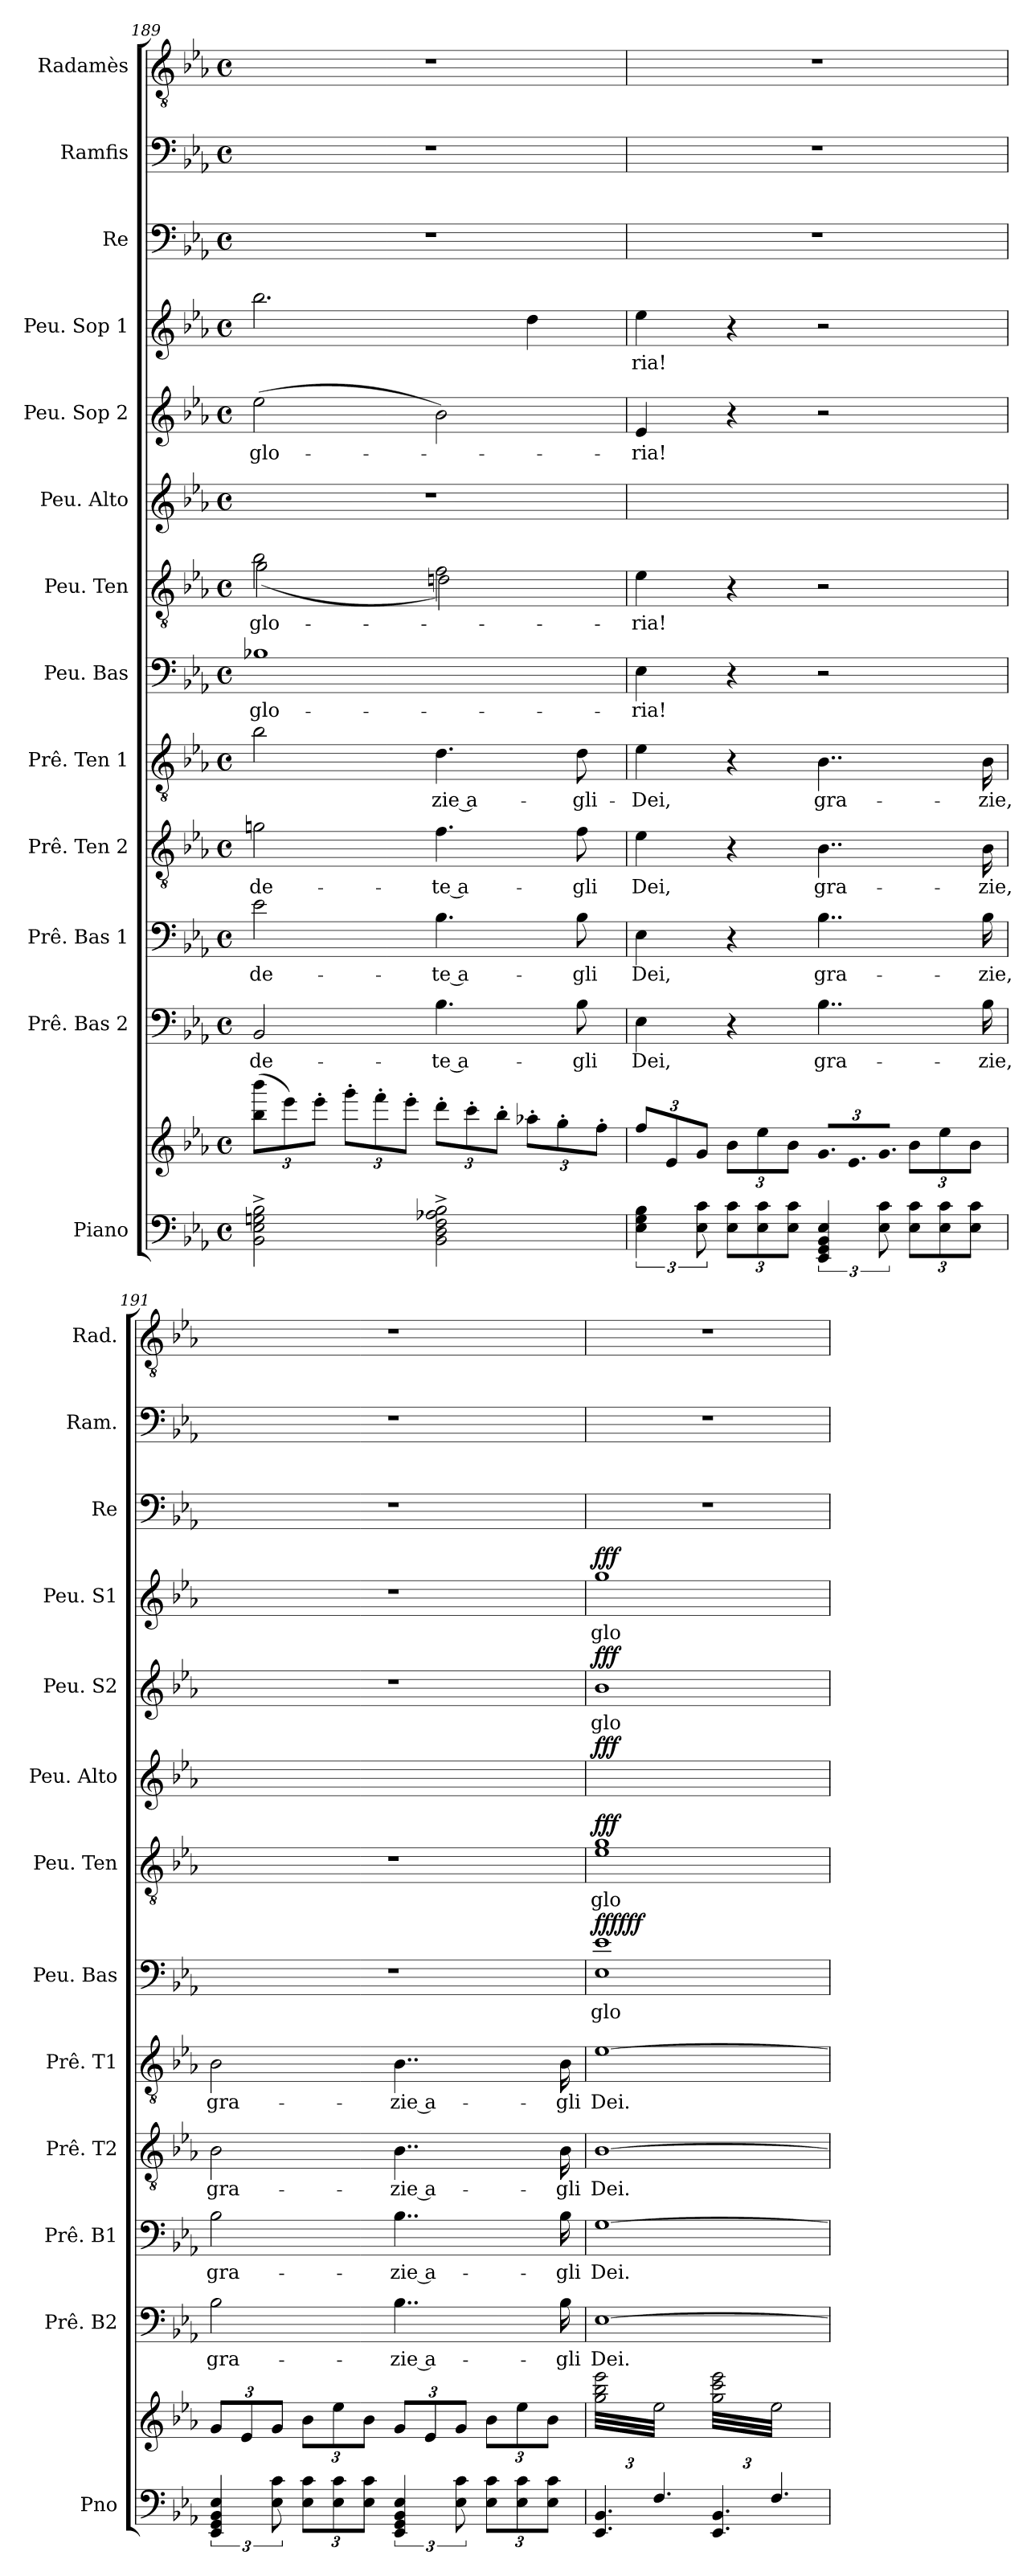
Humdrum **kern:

**kern	**kern	**kern	**text	**kern	**text	**kern	**text	**kern	**text	**kern	**text	**dynam	**kern	**text	**dynam	**kern	**dynam	**kern	**text	**dynam	**kern	**text	**dynam	**kern	**kern	**kern
*part13	*part13	*part12	*part12	*part11	*part11	*part10	*part10	*part9	*part9	*part8	*part8	*part8	*part7	*part7	*part7	*part6	*part6	*part5	*part5	*part5	*part4	*part4	*part4	*part3	*part2	*part1
*staff14	*staff13	*staff12	*staff12	*staff11	*staff11	*staff10	*staff10	*staff9	*staff9	*staff8	*staff8	*staff8	*staff7	*staff7	*staff7	*staff6	*staff6	*staff5	*staff5	*staff5	*staff4	*staff4	*staff4	*staff3	*staff2	*staff1
*I"Piano	*	*I"Prê. Bas 2	*	*I"Prê. Bas 1	*	*I"Prê. Ten 2	*	*I"Prê. Ten 1	*	*I"Peu. Bas	*	*	*I"Peu. Ten	*	*	*I"Peu. Alto	*	*I"Peu. Sop 2	*	*	*I"Peu. Sop 1	*	*	*I"Re	*I"Ramfis	*I"Radamès
*I'Pno	*	*I'Prê. B2	*	*I'Prê. B1	*	*I'Prê. T2	*	*I'Prê. T1	*	*I'Peu. Bas	*	*	*I'Peu. Ten	*	*	*I'Peu. Alto	*	*I'Peu. S2	*	*	*I'Peu. S1	*	*	*I'Re	*I'Ram.	*I'Rad.
*clefF4	*clefG2	*clefF4	*	*clefF4	*	*clefGv2	*	*clefGv2	*	*clefF4	*	*	*clefGv2	*	*	*clefG2	*	*clefG2	*	*	*clefG2	*	*	*clefF4	*clefF4	*clefGv2
*k[b-e-a-]	*k[b-e-a-]	*k[b-e-a-]	*	*k[b-e-a-]	*	*k[b-e-a-]	*	*k[b-e-a-]	*	*k[b-e-a-]	*	*	*k[b-e-a-]	*	*	*k[b-e-a-]	*	*k[b-e-a-]	*	*	*k[b-e-a-]	*	*	*k[b-e-a-]	*k[b-e-a-]	*k[b-e-a-]
*M4/4	*M4/4	*M4/4	*	*M4/4	*	*M4/4	*	*M4/4	*	*M4/4	*	*	*M4/4	*	*	*M4/4	*	*M4/4	*	*	*M4/4	*	*	*M4/4	*M4/4	*M4/4
*met(c)	*met(c)	*met(c)	*	*met(c)	*	*met(c)	*	*met(c)	*	*met(c)	*	*	*met(c)	*	*	*met(c)	*	*met(c)	*	*	*met(c)	*	*	*met(c)	*met(c)	*met(c)
*	*Xbrackettup	*	*	*	*	*	*	*	*	*	*	*	*	*	*	*	*	*	*	*	*	*	*	*	*	*
=189	=189	=189	=189	=189	=189	=189	=189	=189	=189	=189	=189	=189	=189	=189	=189	=189	=189	=189	=189	=189	=189	=189	=189	=189	=189	=189
!	!	!	!LO:LY:b:color=#0055FF	!	!LO:LY:b:color=#0055FF	!	!LO:LY:b:color=#0055FF	!	!	!	!LO:LY:b:color=#0055FF	!	!	!LO:LY:b:color=#0055FF	!	!	!	!	!LO:LY:b:color=#AA0000	!	!	!	!	!	!	!
*	*	*	*	*	*	*	*	*	*	*	*	*	*^	*	*	*	*	*	*	*	*	*	*	*	*	*
2BB-\^ 2E-\^ 2Gn\^ 2B-\^	(>12bb-\ 12bbb-\L	2BB-/	-de-	2e-\	-de-	2gn\	-de-	2b-\	.	1B-X	glo-	.	2b-\	(>2g\	glo-	.	1r	.	(>2ee-\	glo-	.	2.bb-\	.	.	1r	1r	1r
.	12eee-\)	.	.	.	.	.	.	.	.	.	.	.	.	.	.	.	.	.	.	.	.	.	.	.	.	.	.
.	12eee-'\J	.	.	.	.	.	.	.	.	.	.	.	.	.	.	.	.	.	.	.	.	.	.	.	.	.	.
.	12ggg'\L	.	.	.	.	.	.	.	.	.	.	.	.	.	.	.	.	.	.	.	.	.	.	.	.	.	.
.	12fff'\	.	.	.	.	.	.	.	.	.	.	.	.	.	.	.	.	.	.	.	.	.	.	.	.	.	.
.	12eee-'\J	.	.	.	.	.	.	.	.	.	.	.	.	.	.	.	.	.	.	.	.	.	.	.	.	.	.
!	!	!	!LO:LY:b:color=#0055FF	!	!LO:LY:b:color=#0055FF	!	!LO:LY:b:color=#0055FF	!	!LO:LY:b:color=#0055FF	!	!	!	!	!	!	!	!	!	!	!	!	!	!	!	!	!	!
2BB-\^ 2D\^ 2F\^ 2A-X\^ 2B-\^	12ddd'\L	4.B-\	te a-	4.B-\	te a-	4.f\	te a-	4.d\	-zie a-	.	.	.	2f\	2dn\)	.	.	.	.	2b-\)	.	.	.	.	.	.	.	.
.	12ccc'\	.	.	.	.	.	.	.	.	.	.	.	.	.	.	.	.	.	.	.	.	.	.	.	.	.	.
.	12bb-'\J	.	.	.	.	.	.	.	.	.	.	.	.	.	.	.	.	.	.	.	.	.	.	.	.	.	.
.	12aa-X'\L	.	.	.	.	.	.	.	.	.	.	.	.	.	.	.	.	.	.	.	.	4dd\	.	.	.	.	.
.	12gg'\	.	.	.	.	.	.	.	.	.	.	.	.	.	.	.	.	.	.	.	.	.	.	.	.	.	.
!	!	!	!LO:LY:b:color=#0055FF	!	!LO:LY:b:color=#0055FF	!	!LO:LY:b:color=#0055FF	!	!LO:LY:b:color=#0055FF	!	!	!	!	!	!	!	!	!	!	!	!	!	!	!	!	!	!
.	.	8B-\	-gli	8B-\	-gli	8f\	-gli	8d\	-gli-	.	.	.	.	.	.	.	.	.	.	.	.	.	.	.	.	.	.
.	12ff'\J	.	.	.	.	.	.	.	.	.	.	.	.	.	.	.	.	.	.	.	.	.	.	.	.	.	.
*	*	*	*	*	*	*	*	*	*	*	*	*	*v	*v	*	*	*	*	*	*	*	*	*	*	*	*	*
!!LO:PB:g=z
=190	=190	=190	=190	=190	=190	=190	=190	=190	=190	=190	=190	=190	=190	=190	=190	=190	=190	=190	=190	=190	=190	=190	=190	=190	=190	=190
!	!	!	!LO:LY:b:color=#0055FF	!	!LO:LY:b:color=#0055FF	!	!LO:LY:b:color=#0055FF	!	!LO:LY:b:color=#0055FF	!	!LO:LY:b:color=#0055FF	!	!	!LO:LY:b:color=#0055FF	!	!	!	!	!LO:LY:b:color=#AA0000	!	!	!LO:LY:b:color=#0055FF	!	!	!	!
6E-\ 6G\ 6B-\	12ff/L	4E-\	Dei,	4E-\	Dei,	4e-\	Dei,	4e-\	-Dei,	4E-\	-ria!	.	4e-\	-ria!	.	1ryy	.	4e-/	-ria!	.	4ee-\	-ria!	.	1r	1r	1r
.	12e-/	.	.	.	.	.	.	.	.	.	.	.	.	.	.	.	.	.	.	.	.	.	.	.	.	.
12E-\ 12c\	12g/J	.	.	.	.	.	.	.	.	.	.	.	.	.	.	.	.	.	.	.	.	.	.	.	.	.
*Xbrackettup	*	*	*	*	*	*	*	*	*	*	*	*	*	*	*	*	*	*	*	*	*	*	*	*	*	*
12E-\ 12c\L	12b-\L	4r	.	4r	.	4r	.	4r	.	4r	.	.	4r	.	.	.	.	4r	.	.	4r	.	.	.	.	.
12E-\ 12c\	12ee-\	.	.	.	.	.	.	.	.	.	.	.	.	.	.	.	.	.	.	.	.	.	.	.	.	.
12E-\ 12c\J	12b-\J	.	.	.	.	.	.	.	.	.	.	.	.	.	.	.	.	.	.	.	.	.	.	.	.	.
*brackettup	*	*	*	*	*	*	*	*	*	*	*	*	*	*	*	*	*	*	*	*	*	*	*	*	*	*
!	!LO:N:vis=8.	!	!LO:LY:b:color=#0055FF	!	!LO:LY:b:color=#0055FF	!	!LO:LY:b:color=#0055FF	!	!LO:LY:b:color=#0055FF	!	!	!	!	!	!	!	!	!	!	!	!	!	!	!	!	!
6EE-/ 6GG/ 6BB-/ 6E-/	12g/L	4..B-\	gra-	4..B-\	gra-	4..B-\	gra-	4..B-\	gra-	2r	.	.	2r	.	.	.	.	2r	.	.	2r	.	.	.	.	.
!	!LO:N:vis=8.	!	!	!	!	!	!	!	!	!	!	!	!	!	!	!	!	!	!	!	!	!	!	!	!	!
.	12e-/	.	.	.	.	.	.	.	.	.	.	.	.	.	.	.	.	.	.	.	.	.	.	.	.	.
!	!LO:N:vis=8.	!	!	!	!	!	!	!	!	!	!	!	!	!	!	!	!	!	!	!	!	!	!	!	!	!
12E-\ 12c\	12g/J	.	.	.	.	.	.	.	.	.	.	.	.	.	.	.	.	.	.	.	.	.	.	.	.	.
*Xbrackettup	*	*	*	*	*	*	*	*	*	*	*	*	*	*	*	*	*	*	*	*	*	*	*	*	*	*
12E-\ 12c\L	12b-\L	.	.	.	.	.	.	.	.	.	.	.	.	.	.	.	.	.	.	.	.	.	.	.	.	.
12E-\ 12c\	12ee-\	.	.	.	.	.	.	.	.	.	.	.	.	.	.	.	.	.	.	.	.	.	.	.	.	.
12E-\ 12c\J	12b-\J	.	.	.	.	.	.	.	.	.	.	.	.	.	.	.	.	.	.	.	.	.	.	.	.	.
!	!	!	!LO:LY:b:color=#0055FF	!	!LO:LY:b:color=#0055FF	!	!LO:LY:b:color=#0055FF	!	!LO:LY:b:color=#0055FF	!	!	!	!	!	!	!	!	!	!	!	!	!	!	!	!	!
.	.	16B-\	-zie,	16B-\	-zie,	16B-\	-zie,	16B-\	-zie,	.	.	.	.	.	.	.	.	.	.	.	.	.	.	.	.	.
=191	=191	=191	=191	=191	=191	=191	=191	=191	=191	=191	=191	=191	=191	=191	=191	=191	=191	=191	=191	=191	=191	=191	=191	=191	=191	=191
*brackettup	*	*	*	*	*	*	*	*	*	*	*	*	*	*	*	*	*	*	*	*	*	*	*	*	*	*
!	!	!	!LO:LY:b:color=#0055FF	!	!LO:LY:b:color=#0055FF	!	!LO:LY:b:color=#0055FF	!	!LO:LY:b:color=#0055FF	!	!	!	!	!	!	!	!	!	!	!	!	!	!	!	!	!
6EE-/ 6GG/ 6BB-/ 6E-/	12g/L	2B-\	gra-	2B-\	gra-	2B-\	gra-	2B-\	gra-	1r	.	.	1r	.	.	1ryy	.	1r	.	.	1r	.	.	1r	1r	1r
.	12e-/	.	.	.	.	.	.	.	.	.	.	.	.	.	.	.	.	.	.	.	.	.	.	.	.	.
12E-\ 12c\	12g/J	.	.	.	.	.	.	.	.	.	.	.	.	.	.	.	.	.	.	.	.	.	.	.	.	.
*Xbrackettup	*	*	*	*	*	*	*	*	*	*	*	*	*	*	*	*	*	*	*	*	*	*	*	*	*	*
12E-\ 12c\L	12b-\L	.	.	.	.	.	.	.	.	.	.	.	.	.	.	.	.	.	.	.	.	.	.	.	.	.
12E-\ 12c\	12ee-\	.	.	.	.	.	.	.	.	.	.	.	.	.	.	.	.	.	.	.	.	.	.	.	.	.
12E-\ 12c\J	12b-\J	.	.	.	.	.	.	.	.	.	.	.	.	.	.	.	.	.	.	.	.	.	.	.	.	.
*brackettup	*	*	*	*	*	*	*	*	*	*	*	*	*	*	*	*	*	*	*	*	*	*	*	*	*	*
!	!	!	!LO:LY:b:color=#0055FF	!	!LO:LY:b:color=#0055FF	!	!LO:LY:b:color=#0055FF	!	!LO:LY:b:color=#0055FF	!	!	!	!	!	!	!	!	!	!	!	!	!	!	!	!	!
6EE-/ 6GG/ 6BB-/ 6E-/	12g/L	4..B-\	zie a-	4..B-\	zie a-	4..B-\	zie a-	4..B-\	zie a-	.	.	.	.	.	.	.	.	.	.	.	.	.	.	.	.	.
.	12e-/	.	.	.	.	.	.	.	.	.	.	.	.	.	.	.	.	.	.	.	.	.	.	.	.	.
12E-\ 12c\	12g/J	.	.	.	.	.	.	.	.	.	.	.	.	.	.	.	.	.	.	.	.	.	.	.	.	.
*Xbrackettup	*	*	*	*	*	*	*	*	*	*	*	*	*	*	*	*	*	*	*	*	*	*	*	*	*	*
12E-\ 12c\L	12b-\L	.	.	.	.	.	.	.	.	.	.	.	.	.	.	.	.	.	.	.	.	.	.	.	.	.
12E-\ 12c\	12ee-\	.	.	.	.	.	.	.	.	.	.	.	.	.	.	.	.	.	.	.	.	.	.	.	.	.
12E-\ 12c\J	12b-\J	.	.	.	.	.	.	.	.	.	.	.	.	.	.	.	.	.	.	.	.	.	.	.	.	.
!	!	!	!LO:LY:b:color=#0055FF	!	!LO:LY:b:color=#0055FF	!	!LO:LY:b:color=#0055FF	!	!LO:LY:b:color=#0055FF	!	!	!	!	!	!	!	!	!	!	!	!	!	!	!	!	!
.	.	16B-\	-gli	16B-\	-gli	16B-\	-gli	16B-\	-gli	.	.	.	.	.	.	.	.	.	.	.	.	.	.	.	.	.
=192	=192	=192	=192	=192	=192	=192	=192	=192	=192	=192	=192	=192	=192	=192	=192	=192	=192	=192	=192	=192	=192	=192	=192	=192	=192	=192
!	!	!	!LO:LY:b:color=#0055FF	!	!LO:LY:b:color=#0055FF	!	!LO:LY:b:color=#0055FF	!	!LO:LY:b:color=#0055FF	!	!LO:LY:b:color=#0055FF	!	!	!LO:LY:b:color=#0055FF	!	!	!	!	!	!	!	!	!	!	!	!
*	*	*	*	*	*	*	*	*	*	*^	*	*	*^	*	*	*	*	*	*	*	*	*	*	*	*	*
!	!	!	!	!	!	!	!	!	!	!	!	!	!LO:DY:a	!	!	!LO:LY:b:color=#0055FF	!	!	!	!	!LO:LY:b:color=#AA0000	!	!	!LO:LY:b:color=#0055FF	!	!	!	!
!	!	!	!	!	!	!	!	!	!	!	!	!	!LO:DY:n=1:a	!	!	!	!LO:DY:a	!	!LO:DY:a	!	!	!LO:DY:a	!	!	!LO:DY:a	!	!	!
*	*tremolo	*	*	*	*	*	*	*	*	*	*	*	*	*	*	*	*	*	*	*	*	*	*	*	*	*	*	*
6.EE-/ 6.BB-/	(>32gg\ 32bb-\ 32eee-\LLL	[1E-	Dei.	[1G	Dei.	[1B-	Dei.	[1e-	Dei.	1e-	1E-	glo-	fff fff	1g	1e-	glo-	fff	1ryy	fff	1b-	glo-	fff	1gg	glo-	fff	1r	1r	1r
.	32ee-\	.	.	.	.	.	.	.	.	.	.	.	.	.	.	.	.	.	.	.	.	.	.	.	.	.	.	.
.	32gg\ 32bb-\ 32eee-\	.	.	.	.	.	.	.	.	.	.	.	.	.	.	.	.	.	.	.	.	.	.	.	.	.	.	.
.	32ee-\	.	.	.	.	.	.	.	.	.	.	.	.	.	.	.	.	.	.	.	.	.	.	.	.	.	.	.
.	32gg\ 32bb-\ 32eee-\	.	.	.	.	.	.	.	.	.	.	.	.	.	.	.	.	.	.	.	.	.	.	.	.	.	.	.
.	32ee-\	.	.	.	.	.	.	.	.	.	.	.	.	.	.	.	.	.	.	.	.	.	.	.	.	.	.	.
.	32gg\ 32bb-\ 32eee-\	.	.	.	.	.	.	.	.	.	.	.	.	.	.	.	.	.	.	.	.	.	.	.	.	.	.	.
.	32ee-\	.	.	.	.	.	.	.	.	.	.	.	.	.	.	.	.	.	.	.	.	.	.	.	.	.	.	.
6.F/	32gg\ 32bb-\ 32eee-\	.	.	.	.	.	.	.	.	.	.	.	.	.	.	.	.	.	.	.	.	.	.	.	.	.	.	.
.	32ee-\	.	.	.	.	.	.	.	.	.	.	.	.	.	.	.	.	.	.	.	.	.	.	.	.	.	.	.
.	32gg\ 32bb-\ 32eee-\	.	.	.	.	.	.	.	.	.	.	.	.	.	.	.	.	.	.	.	.	.	.	.	.	.	.	.
.	32ee-\	.	.	.	.	.	.	.	.	.	.	.	.	.	.	.	.	.	.	.	.	.	.	.	.	.	.	.
.	32gg\ 32bb-\ 32eee-\	.	.	.	.	.	.	.	.	.	.	.	.	.	.	.	.	.	.	.	.	.	.	.	.	.	.	.
.	32ee-\	.	.	.	.	.	.	.	.	.	.	.	.	.	.	.	.	.	.	.	.	.	.	.	.	.	.	.
.	32gg\ 32bb-\ 32eee-\	.	.	.	.	.	.	.	.	.	.	.	.	.	.	.	.	.	.	.	.	.	.	.	.	.	.	.
.	32ee-\JJJ	.	.	.	.	.	.	.	.	.	.	.	.	.	.	.	.	.	.	.	.	.	.	.	.	.	.	.
6.EE-/ 6.BB-/	32gg\ 32ccc\ 32eee-\LLL	.	.	.	.	.	.	.	.	.	.	.	.	.	.	.	.	.	.	.	.	.	.	.	.	.	.	.
.	32ee-\)	.	.	.	.	.	.	.	.	.	.	.	.	.	.	.	.	.	.	.	.	.	.	.	.	.	.	.
.	32gg\ 32ccc\ 32eee-\	.	.	.	.	.	.	.	.	.	.	.	.	.	.	.	.	.	.	.	.	.	.	.	.	.	.	.
.	32ee-\)	.	.	.	.	.	.	.	.	.	.	.	.	.	.	.	.	.	.	.	.	.	.	.	.	.	.	.
.	32gg\ 32ccc\ 32eee-\	.	.	.	.	.	.	.	.	.	.	.	.	.	.	.	.	.	.	.	.	.	.	.	.	.	.	.
.	32ee-\)	.	.	.	.	.	.	.	.	.	.	.	.	.	.	.	.	.	.	.	.	.	.	.	.	.	.	.
.	32gg\ 32ccc\ 32eee-\	.	.	.	.	.	.	.	.	.	.	.	.	.	.	.	.	.	.	.	.	.	.	.	.	.	.	.
.	32ee-\)	.	.	.	.	.	.	.	.	.	.	.	.	.	.	.	.	.	.	.	.	.	.	.	.	.	.	.
6.F/	32gg\ 32ccc\ 32eee-\	.	.	.	.	.	.	.	.	.	.	.	.	.	.	.	.	.	.	.	.	.	.	.	.	.	.	.
.	32ee-\)	.	.	.	.	.	.	.	.	.	.	.	.	.	.	.	.	.	.	.	.	.	.	.	.	.	.	.
.	32gg\ 32ccc\ 32eee-\	.	.	.	.	.	.	.	.	.	.	.	.	.	.	.	.	.	.	.	.	.	.	.	.	.	.	.
.	32ee-\)	.	.	.	.	.	.	.	.	.	.	.	.	.	.	.	.	.	.	.	.	.	.	.	.	.	.	.
.	32gg\ 32ccc\ 32eee-\	.	.	.	.	.	.	.	.	.	.	.	.	.	.	.	.	.	.	.	.	.	.	.	.	.	.	.
.	32ee-\)	.	.	.	.	.	.	.	.	.	.	.	.	.	.	.	.	.	.	.	.	.	.	.	.	.	.	.
.	32gg\ 32ccc\ 32eee-\	.	.	.	.	.	.	.	.	.	.	.	.	.	.	.	.	.	.	.	.	.	.	.	.	.	.	.
.	32ee-\)JJJ	.	.	.	.	.	.	.	.	.	.	.	.	.	.	.	.	.	.	.	.	.	.	.	.	.	.	.
*	*Xtremolo	*	*	*	*	*	*	*	*	*	*	*	*	*	*	*	*	*	*	*	*	*	*	*	*	*	*	*
.	.	.	.	.	.	.	.	.	.	.	.	.	.	.	.	.	.	.	.	.	.	.	.	.	.	.	.	.
.	.	.	.	.	.	.	.	.	.	.	.	.	.	.	.	.	.	.	.	.	.	.	.	.	.	.	.	.
.	.	.	.	.	.	.	.	.	.	.	.	.	.	.	.	.	.	.	.	.	.	.	.	.	.	.	.	.
.	.	.	.	.	.	.	.	.	.	.	.	.	.	.	.	.	.	.	.	.	.	.	.	.	.	.	.	.
.	.	.	.	.	.	.	.	.	.	.	.	.	.	.	.	.	.	.	.	.	.	.	.	.	.	.	.	.
.	.	.	.	.	.	.	.	.	.	.	.	.	.	.	.	.	.	.	.	.	.	.	.	.	.	.	.	.
.	.	.	.	.	.	.	.	.	.	.	.	.	.	.	.	.	.	.	.	.	.	.	.	.	.	.	.	.
.	.	.	.	.	.	.	.	.	.	.	.	.	.	.	.	.	.	.	.	.	.	.	.	.	.	.	.	.
*	*	*	*	*	*	*	*	*	*	*v	*v	*	*	*	*	*	*	*	*	*	*	*	*	*	*	*	*	*
*	*	*	*	*	*	*	*	*	*	*	*	*	*v	*v	*	*	*	*	*	*	*	*	*	*	*	*	*
=	=	=	=	=	=	=	=	=	=	=	=	=	=	=	=	=	=	=	=	=	=	=	=	=	=	=
*-	*-	*-	*-	*-	*-	*-	*-	*-	*-	*-	*-	*-	*-	*-	*-	*-	*-	*-	*-	*-	*-	*-	*-	*-	*-	*-
